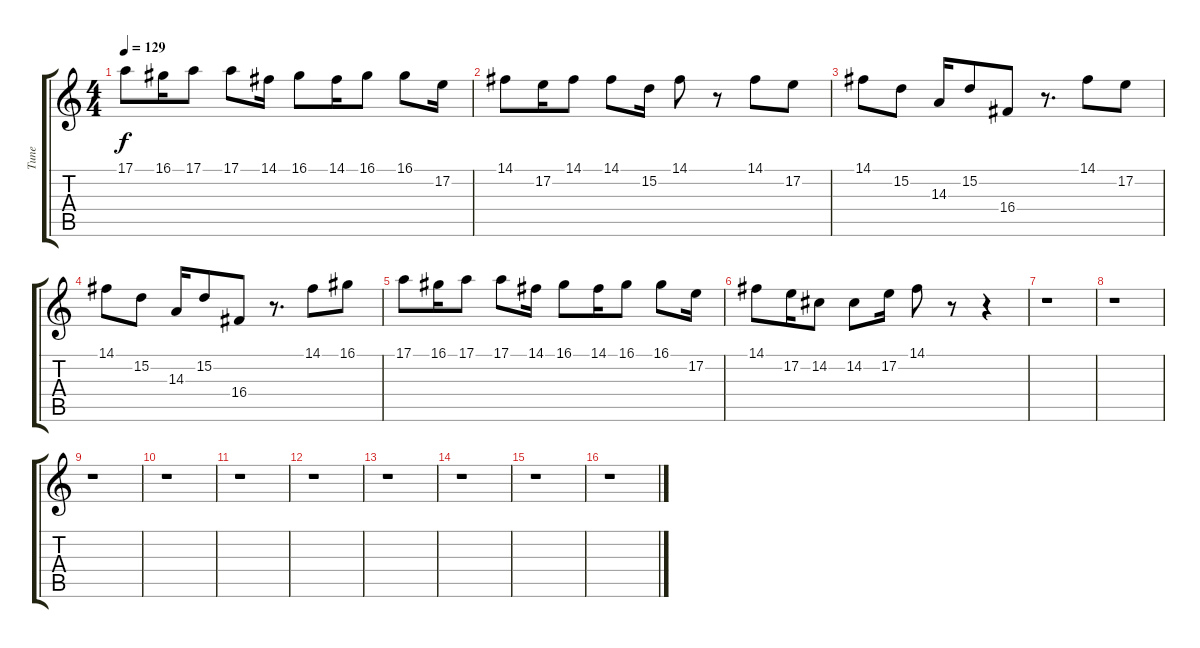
\track ("Tune" "Tune") {instrument lead1square}
\staff {score tabs}
\tuning (E4 B3 G3 D3 A2 E2) {hide}
\ts (4 4)
\tempo 129
\clef g2
\ks c
17.1.8{dy f} 16.1.16 17.1.8 17.1.8 14.1.16 16.1.8 14.1.16 16.1.8 16.1.8 17.2.16 |
14.1.8 17.2.16 14.1.8 14.1.8 15.2.16 14.1.8 r.8 14.1.8 17.2.8 |
14.1.8 15.2.8 14.3.16 15.2.8 16.4.8 r.8{d} 14.1.8 17.2.8 |
14.1.8 15.2.8 14.3.16 15.2.8 16.4.8 r.8{d} 14.1.8 16.1.8 |
17.1.8 16.1.16 17.1.8 17.1.8 14.1.16 16.1.8 14.1.16 16.1.8 16.1.8 17.2.16 |
14.1.8 17.2.16 14.2.8 14.2.8 17.2.16 14.1.8 r.8 r.4 |
r.1 |
r.1 |
r.1 |
r.1 |
r.1 |
r.1 |
r.1 |
r.1 |
r.1 |
r.1
